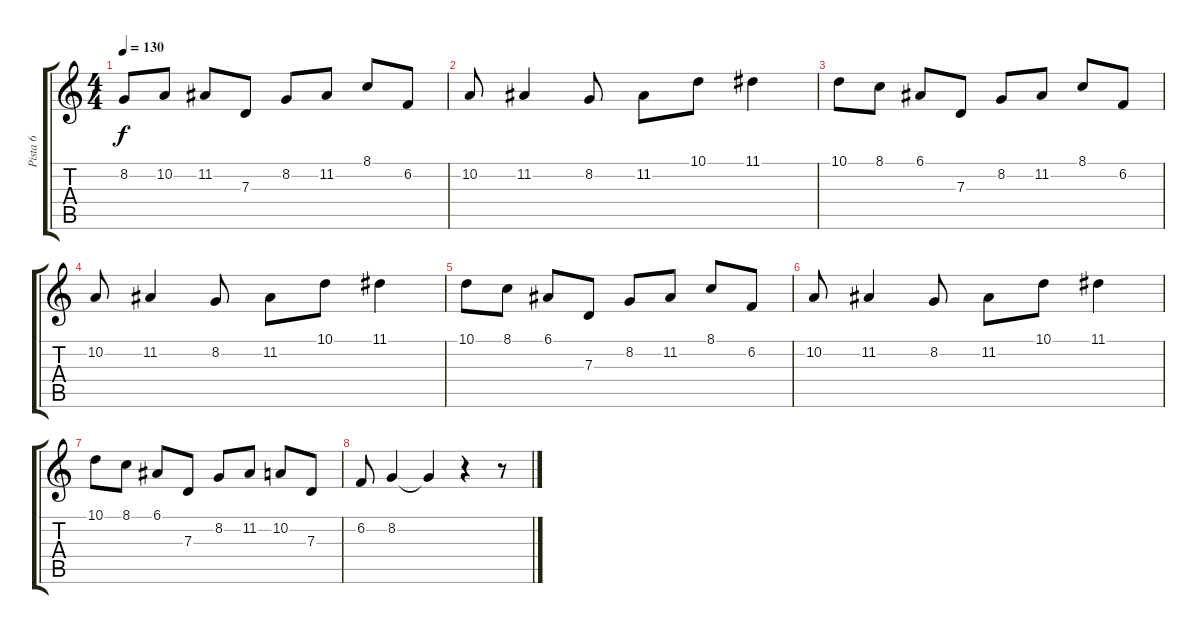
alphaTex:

\track ("Pista 6" "Pista 6") {instrument lead1square}
\staff {score tabs}
\tuning (E4 B3 G3 D3 A2 D2) {hide}
\ts (4 4)
\tempo 130
\clef g2
\ks c
8.2.8{dy f} 10.2.8 11.2.8 7.3.8 8.2.8 11.2.8 8.1.8 6.2.8 |
10.2.8 11.2.4 8.2.8 11.2.8 10.1.8 11.1.4 |
10.1.8 8.1.8 6.1.8 7.3.8 8.2.8 11.2.8 8.1.8 6.2.8 |
10.2.8 11.2.4 8.2.8 11.2.8 10.1.8 11.1.4 |
10.1.8 8.1.8 6.1.8 7.3.8 8.2.8 11.2.8 8.1.8 6.2.8 |
10.2.8 11.2.4 8.2.8 11.2.8 10.1.8 11.1.4 |
10.1.8 8.1.8 6.1.8 7.3.8 8.2.8 11.2.8 10.2.8 7.3.8 |
6.2.8 8.2.4 8.2{t}.4 r.4 r.8
